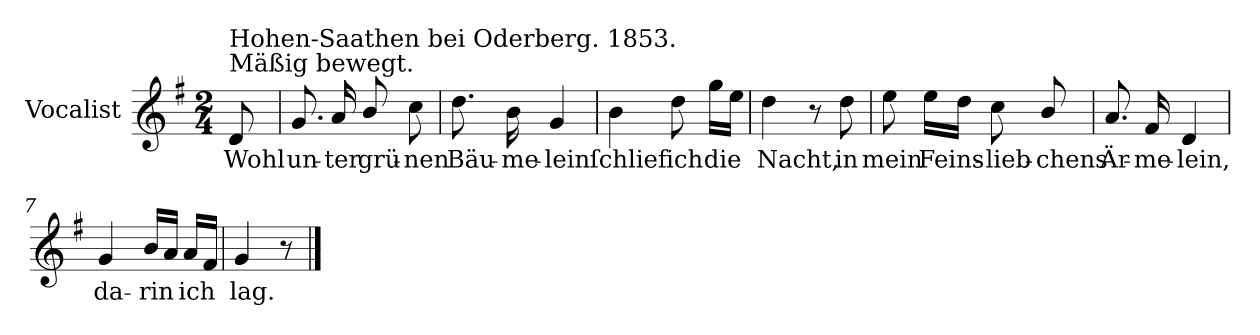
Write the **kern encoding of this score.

**kern	**text
*part1	*part1
*staff1	*staff1
*I"Vocalist	*
*k[f#]	*
*G:	*
*M2/4	*
=	=
!LO:TX:a:t=Mäßig bewegt.	!
!LO:TX:a:t=Hohen-Saathen bei Oderberg. 1853.	!
8d	Wohl
=1	=1
8.g	un-
16a	-ter
8b/	grü-
8cc	-nen
=2	=2
8.dd	Bäu-
16b	-me-
4g	-lein
=3	=3
4b	ſchlief
8dd	ich
16ggLL	die
16eeJJ	.
=4	=4
4dd	Nacht,
8r	.
8dd	in
=5	=5
8ee	mein
16eeLL	Feins-
16ddJJ	.
8cc	-lieb-
8b/	-chens
=6	=6
8.a	Är-
16f#	-me-
4d	-lein,
=7	=7
4g	da-
16bLL	-rin
16aJJ	.
16aLL	ich
16f#JJ	.
=8	=8
4g	lag.
8r	.
==	==
*-	*-
